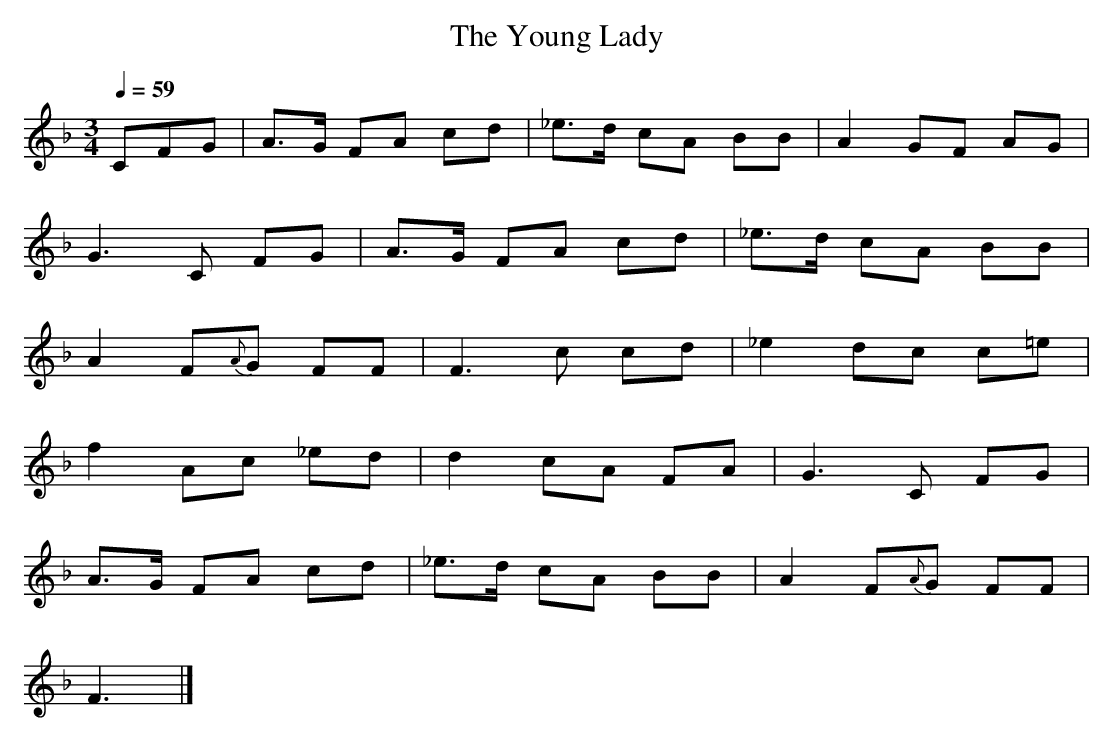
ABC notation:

X:1
T: The Young Lady
M: 3/4
L: 1/8
Q: 1/4=59
K: F % 1 flats
V: 1
CFG | A>G FA cd | _e>d cA BB | A2 GF AG |
G3C FG | A>G FA cd | _e>d cA BB |
A2 F{A}G FF | F3c cd | _e2 dc c=e |
f2 Ac _ed | d2 cA FA | G3C FG |
A>G FA cd | _e>d cA BB | A2 F{A}G FF |
F3 |]
